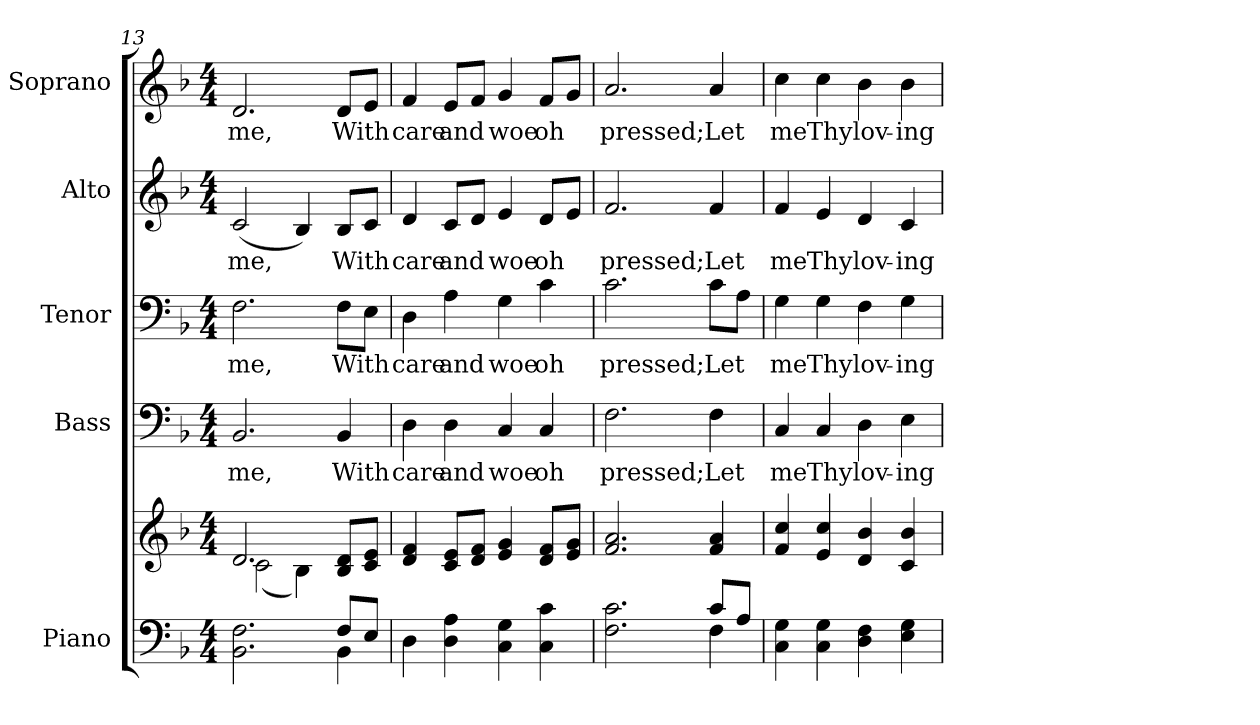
**kern	**kern	**kern	**text	**kern	**text	**kern	**text	**kern	**text
*part5	*part5	*part4	*part4	*part3	*part3	*part2	*part2	*part1	*part1
*staff6	*staff5	*staff4	*staff4	*staff3	*staff3	*staff2	*staff2	*staff1	*staff1
*I"Piano	*	*I"Bass	*	*I"Tenor	*	*I"Alto	*	*I"Soprano	*
*I'Pno.	*	*I'B.	*	*I'T.	*	*I'A.	*	*I'S.	*
!!LO:PB:g=z
*clefF4	*clefG2	*clefF4	*	*clefF4	*	*clefG2	*	*clefG2	*
*k[b-]	*k[b-]	*k[b-]	*	*k[b-]	*	*k[b-]	*	*k[b-]	*
*F:	*F:	*F:	*	*F:	*	*F:	*	*F:	*
*M4/4	*M4/4	*M4/4	*	*M4/4	*	*M4/4	*	*M4/4	*
=13	=13	=13	=13	=13	=13	=13	=13	=13	=13
*^	*^	*	*	*	*	*	*	*	*
!	!	!	!	!	!LO:LY:b:color=#000000	!	!	!	!	!	!
!	!	!	!	!	!	!	!LO:LY:b:color=#000000	!	!	!	!
!	!	!	!	!	!	!	!	!	!LO:LY:b:color=#000000	!	!
!	!	!	!	!	!	!	!	!	!	!	!LO:LY:b:color=#000000
2.BB-i\ 2.Fi	2ryy	2.di/	(2ci\	2.BB-i/	me,	2.Fi\	me,	(2ci/	me,	2.di/	me,
.	4ryy	.	4B-i\)	.	.	.	.	4B-i/)	.	.	.
!	!	!	!	!	!LO:LY:b:color=#000000	!	!	!	!	!	!
!	!	!	!	!	!	!	!LO:LY:b:color=#000000	!	!	!	!
!	!	!	!	!	!	!	!	!	!LO:LY:b:color=#000000	!	!
!	!	!	!	!	!	!	!	!	!	!	!LO:LY:b:color=#000000
8Fi/L	4BB-i\	8B-i/ 8diL	4ryy	4BB-i/	With	8Fi\L	With	8B-i/L	With	8di/L	With
8Ei/J	.	8ci/ 8eiJ	.	.	.	8Ei\J	.	8ci/J	.	8ei/J	.
*v	*v	*	*	*	*	*	*	*	*	*	*
*	*v	*v	*	*	*	*	*	*	*	*
=14	=14	=14	=14	=14	=14	=14	=14	=14	=14
!	!	!	!LO:LY:b:color=#000000	!	!	!	!	!	!
!	!	!	!	!	!LO:LY:b:color=#000000	!	!	!	!
!	!	!	!	!	!	!	!LO:LY:b:color=#000000	!	!
!	!	!	!	!	!	!	!	!	!LO:LY:b:color=#000000
4Di\	4di/ 4fi	4Di\	care	4Di\	care	4di/	care	4fi/	care
!	!	!	!LO:LY:b:color=#000000	!	!	!	!	!	!
!	!	!	!	!	!LO:LY:b:color=#000000	!	!	!	!
!	!	!	!	!	!	!	!LO:LY:b:color=#000000	!	!
!	!	!	!	!	!	!	!	!	!LO:LY:b:color=#000000
4Di\ 4Ai	8ci/ 8eiL	4Di\	and	4Ai\	and	8ci/L	and	8ei/L	and
.	8di/ 8fiJ	.	.	.	.	8di/J	.	8fi/J	.
!	!	!	!LO:LY:b:color=#000000	!	!	!	!	!	!
!	!	!	!	!	!LO:LY:b:color=#000000	!	!	!	!
!	!	!	!	!	!	!	!LO:LY:b:color=#000000	!	!
!	!	!	!	!	!	!	!	!	!LO:LY:b:color=#000000
4Ci\ 4Gi	4ei/ 4gi	4Ci/	woe	4Gi\	woe	4ei/	woe	4gi/	woe
!	!	!	!LO:LY:b:color=#000000	!	!	!	!	!	!
!	!	!	!	!	!LO:LY:b:color=#000000	!	!	!	!
!	!	!	!	!	!	!	!LO:LY:b:color=#000000	!	!
!	!	!	!	!	!	!	!	!	!LO:LY:b:color=#000000
4Ci\ 4ci	8di/ 8fiL	4Ci/	oh	4ci\	oh	8di/L	oh	8fi/L	oh
.	8ei/ 8giJ	.	.	.	.	8ei/J	.	8gi/J	.
!!LO:PB:g=z
=15	=15	=15	=15	=15	=15	=15	=15	=15	=15
*^	*	*	*	*	*	*	*	*	*
!	!	!	!	!LO:LY:b:color=#000000	!	!	!	!	!	!
!	!	!	!	!	!	!LO:LY:b:color=#000000	!	!	!	!
!	!	!	!	!	!	!	!	!LO:LY:b:color=#000000	!	!
!	!	!	!	!	!	!	!	!	!	!LO:LY:b:color=#000000
2.Fi\ 2.ci	2ryy	2.fi/ 2.ai	2.Fi\	pressed;	2.ci\	pressed;	2.fi/	pressed;	2.ai/	pressed;
.	4ryy	.	.	.	.	.	.	.	.	.
!	!	!	!	!LO:LY:b:color=#000000	!	!	!	!	!	!
!	!	!	!	!	!	!LO:LY:b:color=#000000	!	!	!	!
!	!	!	!	!	!	!	!	!LO:LY:b:color=#000000	!	!
!	!	!	!	!	!	!	!	!	!	!LO:LY:b:color=#000000
8ci/L	4Fi\	4fi/ 4ai	4Fi\	Let	8ci\L	Let	4fi/	Let	4ai/	Let
8Ai/J	.	.	.	.	8Ai\J	.	.	.	.	.
*v	*v	*	*	*	*	*	*	*	*	*
=16	=16	=16	=16	=16	=16	=16	=16	=16	=16
!	!	!	!LO:LY:b:color=#000000	!	!	!	!	!	!
!	!	!	!	!	!LO:LY:b:color=#000000	!	!	!	!
!	!	!	!	!	!	!	!LO:LY:b:color=#000000	!	!
!	!	!	!	!	!	!	!	!	!LO:LY:b:color=#000000
4Ci\ 4Gi	4fi/ 4cci	4Ci/	me	4Gi\	me	4fi/	me	4cci\	me
!	!	!	!LO:LY:b:color=#000000	!	!	!	!	!	!
!	!	!	!	!	!LO:LY:b:color=#000000	!	!	!	!
!	!	!	!	!	!	!	!LO:LY:b:color=#000000	!	!
!	!	!	!	!	!	!	!	!	!LO:LY:b:color=#000000
4Ci\ 4Gi	4ei/ 4cci	4Ci/	Thy	4Gi\	Thy	4ei/	Thy	4cci\	Thy
!	!	!	!LO:LY:b:color=#000000	!	!	!	!	!	!
!	!	!	!	!	!LO:LY:b:color=#000000	!	!	!	!
!	!	!	!	!	!	!	!LO:LY:b:color=#000000	!	!
!	!	!	!	!	!	!	!	!	!LO:LY:b:color=#000000
4Di\ 4Fi	4di/ 4b-i	4Di\	lov-	4Fi\	lov-	4di/	lov-	4b-i\	lov-
!	!	!	!LO:LY:b:color=#000000	!	!	!	!	!	!
!	!	!	!	!	!LO:LY:b:color=#000000	!	!	!	!
!	!	!	!	!	!	!	!LO:LY:b:color=#000000	!	!
!	!	!	!	!	!	!	!	!	!LO:LY:b:color=#000000
4Ei\ 4Gi	4ci/ 4b-i	4Ei\	-ing	4Gi\	-ing	4ci/	-ing	4b-i\	-ing
=	=	=	=	=	=	=	=	=	=
*-	*-	*-	*-	*-	*-	*-	*-	*-	*-
